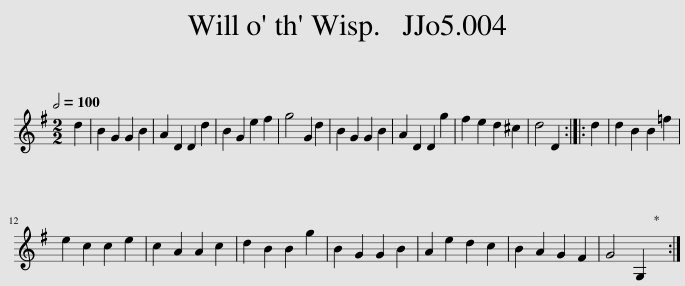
X:1
L:1/8
Q:1/2=100
M:2/2
I:linebreak $
K:G
V:1 treble
V:1
 d2 | B2 G2 G2 B2 | A2 D2 D2 d2 | B2 G2 e2 f2 | g4 G2 d2 | %5
 B2 G2 G2 B2 | A2 D2 D2 g2 | f2 e2 d2 ^c2 | d4 D2 :: d2 | %10
 d2 B2 B2 =f2 |$ e2 c2 c2 e2 | c2 A2 A2 c2 | d2 B2 B2 g2 | B2 G2 G2 B2 | %15
 A2 e2 d2 c2 | B2 A2 G2 F2 | G4 G,2 :| %18
